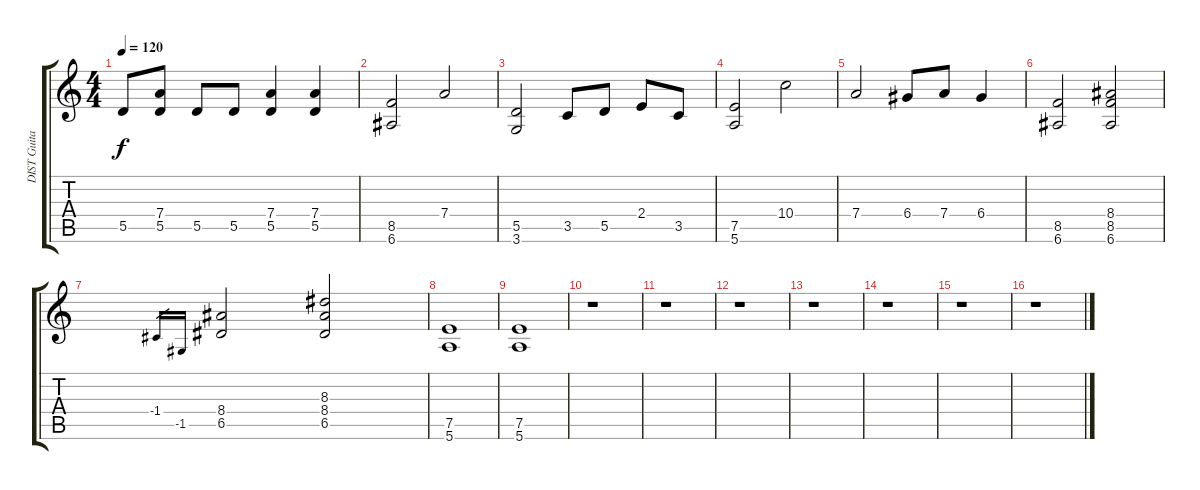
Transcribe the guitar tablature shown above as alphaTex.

\track ("DIST Guitar" "DIST Guita") {instrument overdrivenguitar}
\staff {score tabs}
\tuning (E4 B3 G3 D3 A2 E2) {hide}
\ts (4 4)
\tempo 120
\clef g2
\ks c
5.5.8{dy f} (7.4 5.5).8 5.5.8 5.5.8 (7.4 5.5).4 (7.4 5.5).4 |
(8.5 6.6).2 7.4.2 |
(5.5 3.6).2 3.5.8 5.5.8 2.4.8 3.5.8 |
(7.5 5.6).2 10.4.2 |
7.4.2 6.4.8 7.4.8 6.4.4 |
(8.5 6.6).2 (8.4 8.5 6.6).2 |
-1.4.16{gr} -1.5.16{gr} (8.4 6.5).2 (8.3 8.4 6.5).2 |
(7.5 5.6).1 |
(7.5 5.6).1 |
r.1 |
r.1 |
r.1 |
r.1 |
r.1 |
r.1 |
r.1
